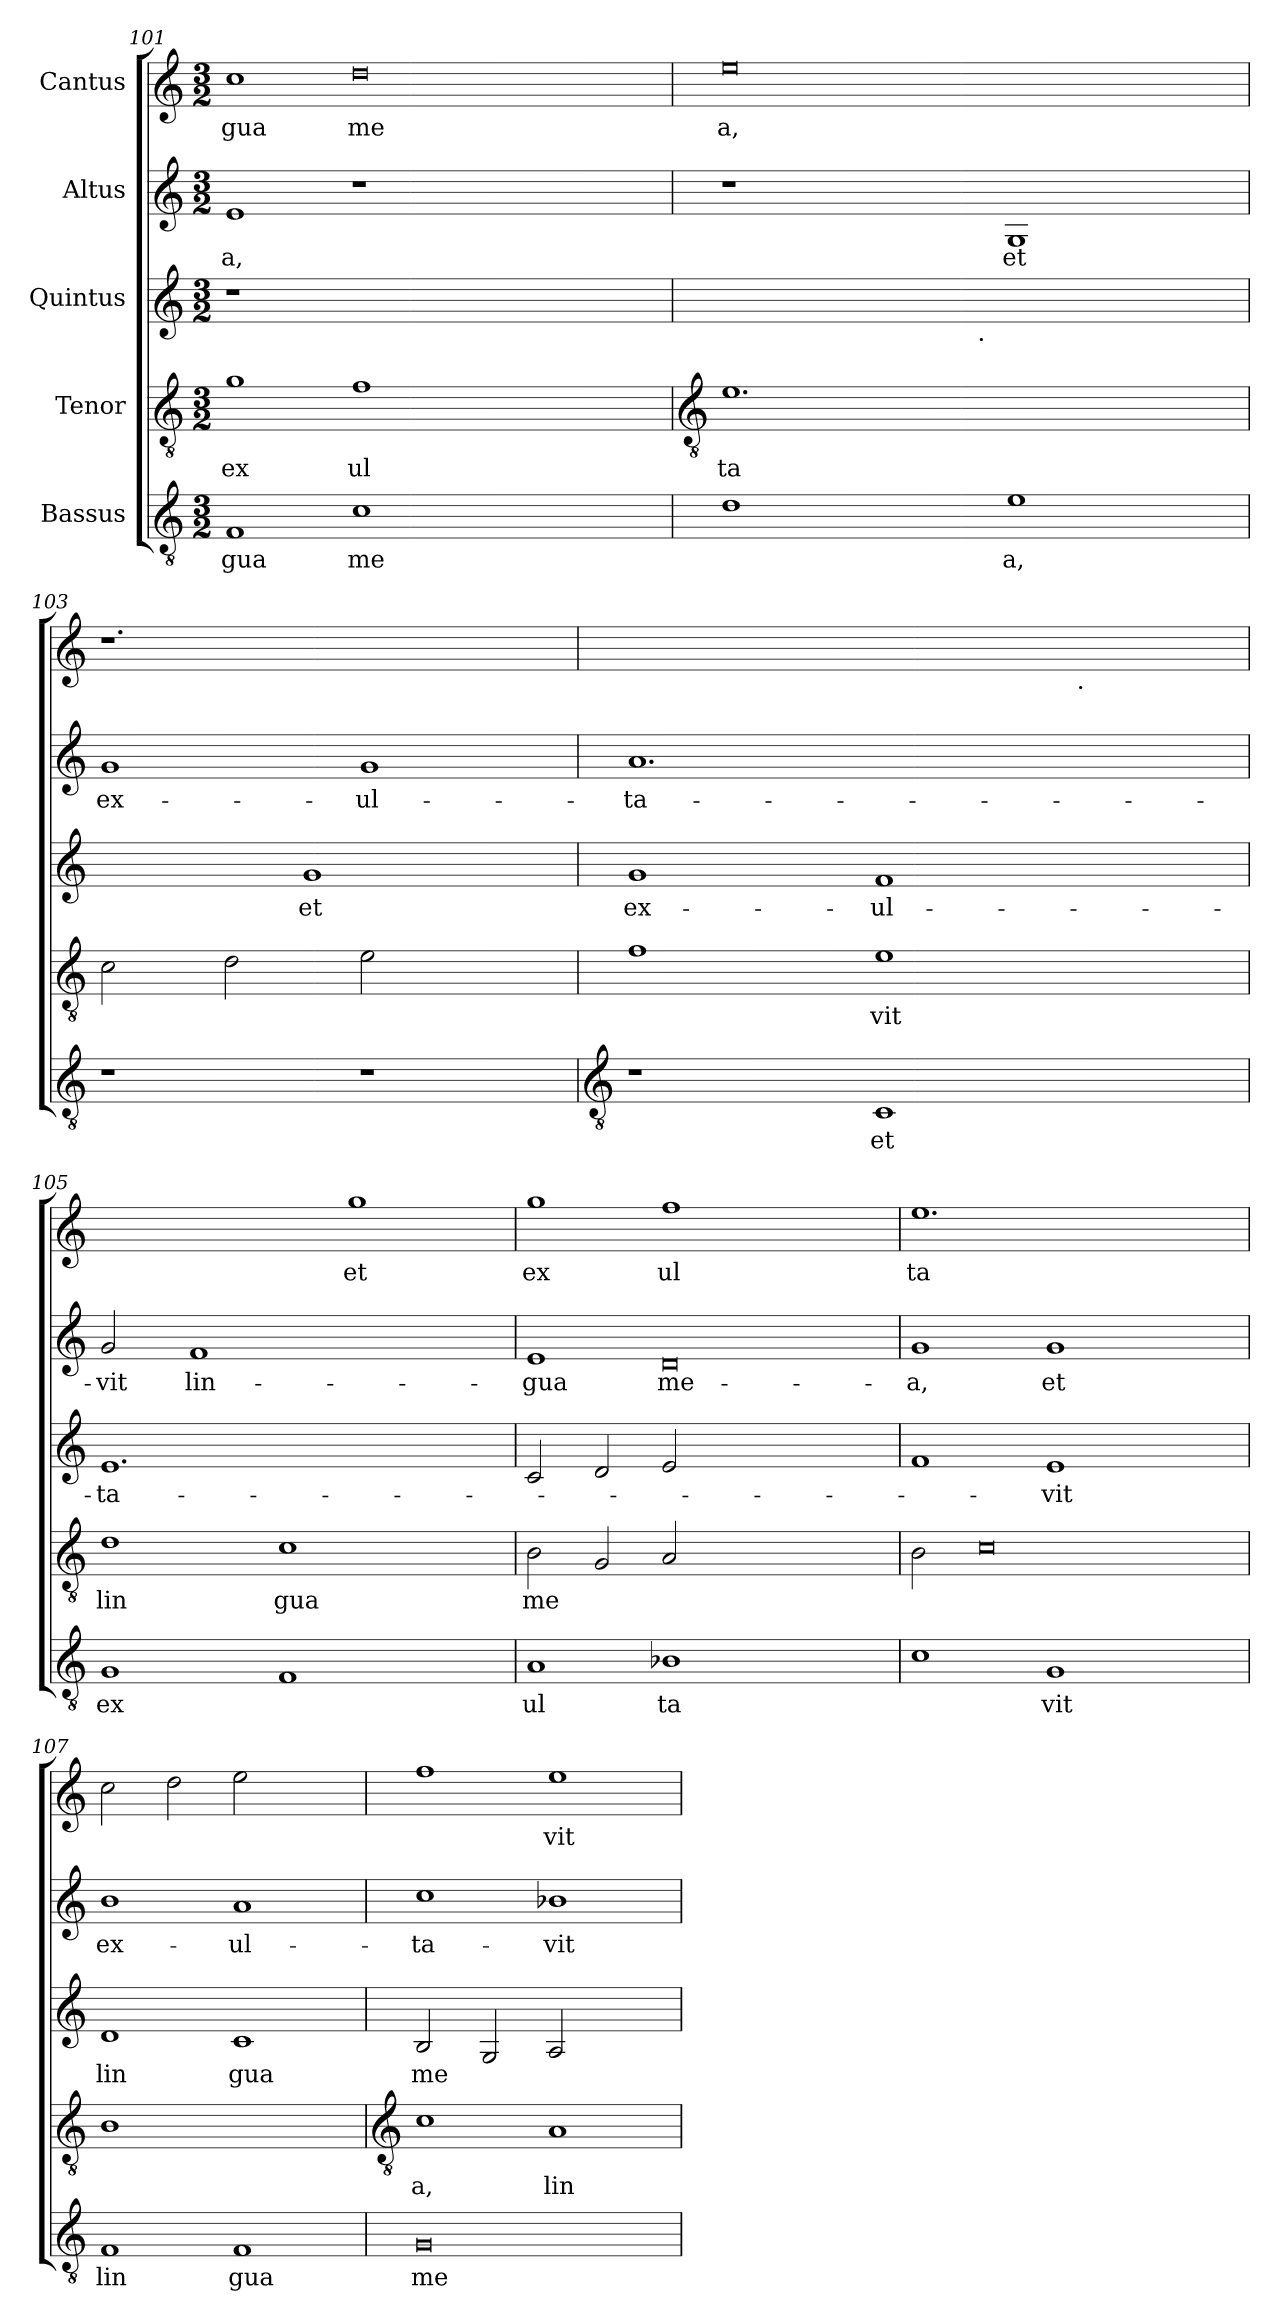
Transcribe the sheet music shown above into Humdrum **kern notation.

**kern	**text	**kern	**text	**kern	**text	**kern	**text	**kern	**text
*part5	*part5	*part4	*part4	*part3	*part3	*part2	*part2	*part1	*part1
*staff5	*staff5	*staff4	*staff4	*staff3	*staff3	*staff2	*staff2	*staff1	*staff1
*I"Bassus	*	*I"Tenor	*	*I"Quintus	*	*I"Altus	*	*I"Cantus	*
!!LO:LB:g=z
*clefGv2	*	*clefGv2	*	*clefG2	*	*clefG2	*	*clefG2	*
*k[]	*	*k[]	*	*k[]	*	*k[]	*	*k[]	*
*C:	*	*C:	*	*C:	*	*C:	*	*C:	*
*M3/2	*	*M3/2	*	*M3/2	*	*M3/2	*	*M3/2	*
=101	=101	=101	=101	=101	=101	=101	=101	=101	=101
!	!LO:LY:b	!	!LO:LY:b	!	!	!	!LO:LY:b	!	!LO:LY:b
1F	-gua	1g	ex	1r	.	1e	-a,	1cc	gua
!	!LO:LY:b	!	!LO:LY:b	!	!	!	!	!	!LO:LY:b
1c	me	1f	ul	4ryy	.	1r	.	0dd	me
.	.	.	.	4ryy	.	.	.	.	.
.	.	.	.	1.ryy	.	.	.	.	.
1ryy	.	1ryy	.	.	.	1ryy	.	.	.
!!LO:LB:g=z
=102	=102	=102	=102	=102	=102	=102	=102	=102	=102
*	*	*clefGv2	*	*	*	*	*	*	*
!	!	!	!LO:LY:b	!	!	!	!	!	!LO:LY:b
1d	.	1.e	ta	4ryy	.	1r	.	0ee	a,
.	.	.	.	4ryy	.	.	.	.	.
.	.	.	.	4ryy	.	.	.	.	.
.	.	.	.	32ryy	.	.	.	.	.
.	.	.	.	32ryy	.	.	.	.	.
.	.	.	.	32ryy	.	.	.	.	.
.	.	.	.	32ryy	.	.	.	.	.
.	.	.	.	32ryy	.	.	.	.	.
.	.	.	.	32ryy	.	.	.	.	.
!	!	!	!	!LO:TX:b:t=.	!	!	!	!	!
.	.	.	.	32ryy	.	.	.	.	.
.	.	.	.	4ryy	.	.	.	.	.
!	!LO:LY:b	!	!	!	!	!	!LO:LY:b	!	!
1e	a,	.	.	.	.	1G	et	.	.
.	.	.	.	4ryy	.	.	.	.	.
.	.	.	.	4ryy	.	.	.	.	.
.	.	2ryy	.	.	.	.	.	.	.
.	.	.	.	4ryy	.	.	.	.	.
.	.	.	.	32ryy	.	.	.	.	.
=103	=103	=103	=103	=103	=103	=103	=103	=103	=103
!	!	!	!	!	!	!	!LO:LY:b	!	!
1r	.	2c\	.	4ryy	.	1g	ex-	1.r	.
.	.	.	.	4ryy	.	.	.	.	.
.	.	2d\	.	4ryy	.	.	.	.	.
.	.	.	.	32ryy	.	.	.	.	.
!	!	!	!	!	!LO:LY:b	!	!	!	!
.	.	.	.	1g	et	.	.	.	.
!	!	!	!	!	!	!	!LO:LY:b	!	!
1r	.	2e\	.	.	.	1g	-ul-	.	.
.	.	2ryy	.	.	.	.	.	2ryy	.
.	.	.	.	8..ryy	.	.	.	.	.
!!LO:LB:g=z
=104	=104	=104	=104	=104	=104	=104	=104	=104	=104
*clefGv2	*	*	*	*	*	*	*	*	*
!	!	!	!	!	!LO:LY:b	!	!LO:LY:b	!	!
1r	.	1f	.	1g	ex-	1.a	-ta-	4ryy	.
.	.	.	.	.	.	.	.	4ryy	.
.	.	.	.	.	.	.	.	4ryy	.
.	.	.	.	.	.	.	.	4ryy	.
!	!LO:LY:b	!	!LO:LY:b	!	!LO:LY:b	!	!	!	!
1C	et	1e	vit	1f	-ul-	.	.	4ryy	.
.	.	.	.	.	.	.	.	64ryy	.
.	.	.	.	.	.	.	.	64ryy	.
.	.	.	.	.	.	.	.	64ryy	.
.	.	.	.	.	.	.	.	64ryy	.
.	.	.	.	.	.	.	.	64ryy	.
.	.	.	.	.	.	.	.	64ryy	.
.	.	.	.	.	.	.	.	64ryy	.
.	.	.	.	.	.	.	.	64ryy	.
.	.	.	.	.	.	.	.	64ryy	.
.	.	.	.	.	.	.	.	64ryy	.
.	.	.	.	.	.	.	.	64ryy	.
.	.	.	.	.	.	.	.	64ryy	.
!	!	!	!	!	!	!	!	!LO:TX:b:t=.	!
.	.	.	.	.	.	.	.	64ryy	.
.	.	.	.	.	.	.	.	4ryy	.
.	.	.	.	.	.	2ryy	.	.	.
.	.	.	.	.	.	.	.	4ryy	.
.	.	.	.	.	.	.	.	32.ryy	.
=105	=105	=105	=105	=105	=105	=105	=105	=105	=105
!	!LO:LY:b	!	!LO:LY:b	!	!LO:LY:b	!	!LO:LY:b	!	!
1G	ex	1d	lin	1.e	-ta-	2g/	-vit	4ryy	.
.	.	.	.	.	.	.	.	4ryy	.
!	!	!	!	!	!	!	!LO:LY:b	!	!
.	.	.	.	.	.	1f	lin-	4ryy	.
.	.	.	.	.	.	.	.	4ryy	.
!	!	!	!LO:LY:b	!	!	!	!	!	!
1F	.	1c	gua	.	.	.	.	4ryy	.
.	.	.	.	.	.	.	.	64ryy	.
.	.	.	.	.	.	.	.	64ryy	.
.	.	.	.	.	.	.	.	64ryy	.
!	!	!	!	!	!	!	!	!	!LO:LY:b
.	.	.	.	.	.	.	.	1gg	et
.	.	.	.	2ryy	.	2ryy	.	.	.
4ryy	.	4ryy	.	4ryy	.	4ryy	.	.	.
32.ryy	.	32.ryy	.	32.ryy	.	32.ryy	.	.	.
=106	=106	=106	=106	=106	=106	=106	=106	=106	=106
!	!LO:LY:b	!	!LO:LY:b	!	!	!	!LO:LY:b	!	!LO:LY:b
1A	ul	2B\	me	2c/	.	1e	-gua	1gg	ex
.	.	2G/	.	2d/	.	.	.	.	.
!	!LO:LY:b	!	!	!	!	!	!LO:LY:b	!	!LO:LY:b
1B-X	ta	2A/	.	2e/	.	0d	me-	1ff	ul
.	.	1.ryy	.	1.ryy	.	.	.	.	.
1ryy	.	.	.	.	.	.	.	1ryy	.
!!LO:LB:g=z
=107	=107	=107	=107	=107	=107	=107	=107	=107	=107
!	!	!	!	!	!	!	!LO:LY:b	!	!LO:LY:b
1c	.	2B\	.	1f	.	1g	-a,	1.ee	ta
.	.	0c	.	.	.	.	.	.	.
!	!LO:LY:b	!	!	!	!LO:LY:b	!	!LO:LY:b	!	!
1G	vit	.	.	1e	-vit	1g	et	.	.
.	.	.	.	.	.	.	.	1ryy	.
2ryy	.	.	.	2ryy	.	2ryy	.	.	.
=107A	=107A	=107A	=107A	=107A	=107A	=107A	=107A	=107A	=107A
!	!LO:LY:b	!	!	!	!LO:LY:b	!	!LO:LY:b	!	!
1F	lin	1B	.	1d	lin	1b	ex-	2cc\	.
.	.	.	.	.	.	.	.	2dd\	.
!	!LO:LY:b	!	!	!	!LO:LY:b	!	!LO:LY:b	!	!
1F	gua	1ryy	.	1c	gua	1a	-ul-	2ee\	.
.	.	.	.	.	.	.	.	2ryy	.
!!LO:LB:g=z
=108A	=108A	=108A	=108A	=108A	=108A	=108A	=108A	=108A	=108A
*	*	*clefGv2	*	*	*	*	*	*	*
!	!LO:LY:b	!	!LO:LY:b	!	!LO:LY:b	!	!LO:LY:b	!	!
0G	me	1c	a,	2B/	me	1cc	-ta-	1ff	.
.	.	.	.	2G/	.	.	.	.	.
!	!	!	!LO:LY:b	!	!	!	!LO:LY:b	!	!LO:LY:b
.	.	1A	lin	2A/	.	1b-X	-vit	1ee	vit
.	.	.	.	2ryy	.	.	.	.	.
=	=	=	=	=	=	=	=	=	=
*-	*-	*-	*-	*-	*-	*-	*-	*-	*-
